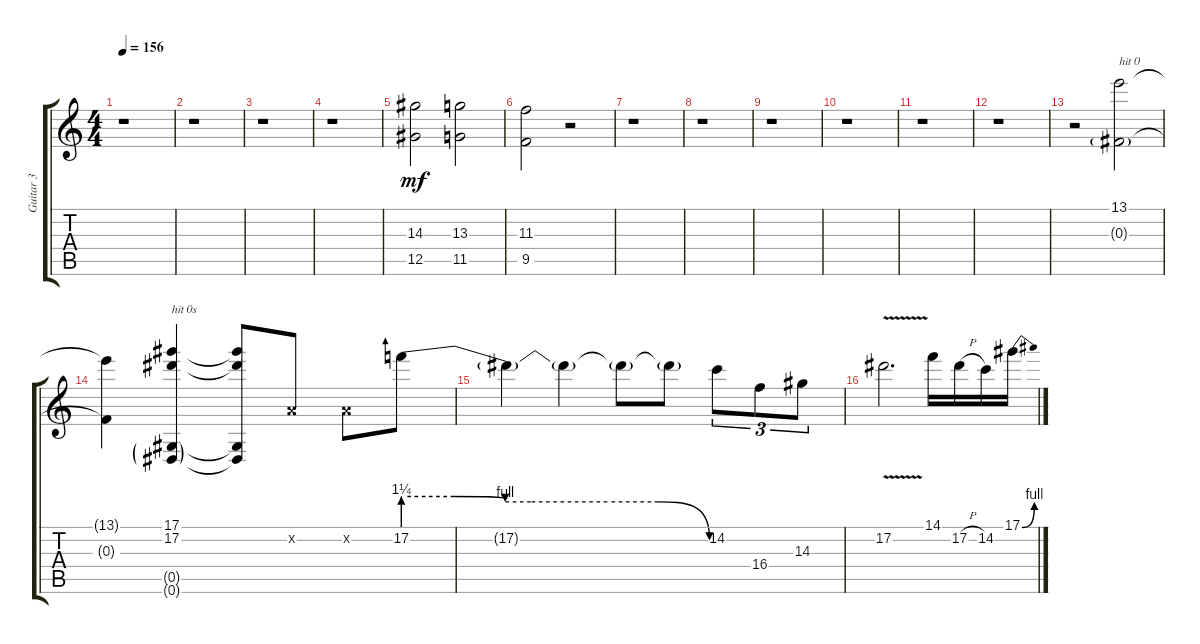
\track ("Guitar 3" "Guitar 3") {instrument distortionguitar}
\staff {score tabs}
\tuning (Eb4 Bb3 Gb3 Db3 Ab2 Eb2) {hide}
\ts (4 4)
\tempo 156
\clef g2
\ks c
r.1{dy mf} |
r.1 |
r.1 |
r.1 |
(14.3 12.5).2 (13.3 11.5).2 |
(11.3 9.5).2 r.2 |
r.1 |
r.1 |
r.1 |
r.1 |
r.1 |
r.1 |
r.2 (13.1 0.3{g}).2{txt "hit 0"} |
(13.1{t} 0.3{t}).4 (17.1 17.2 0.5{g} 0.6{g}).4{txt "hit 0s"} (17.1{t} 17.2{t} 0.5{t} 0.6{t}).8 -1.2{x}.8 -1.2{x}.8 17.2{be (custom 0 5 10 5 20 4 25 4 40 4 50 4 60 0)}.8 |
17.2{t}.4 17.2{t}.4 17.2{t}.8 17.2{t}.8 14.2.8{tu (3 2)} 16.4.8{tu (3 2)} 14.3.8{tu (3 2)} |
17.2{v}.2{d} 14.1.16 17.2{h}.16 14.2.16 17.1{be (bend 0 0 60 4)}.16
